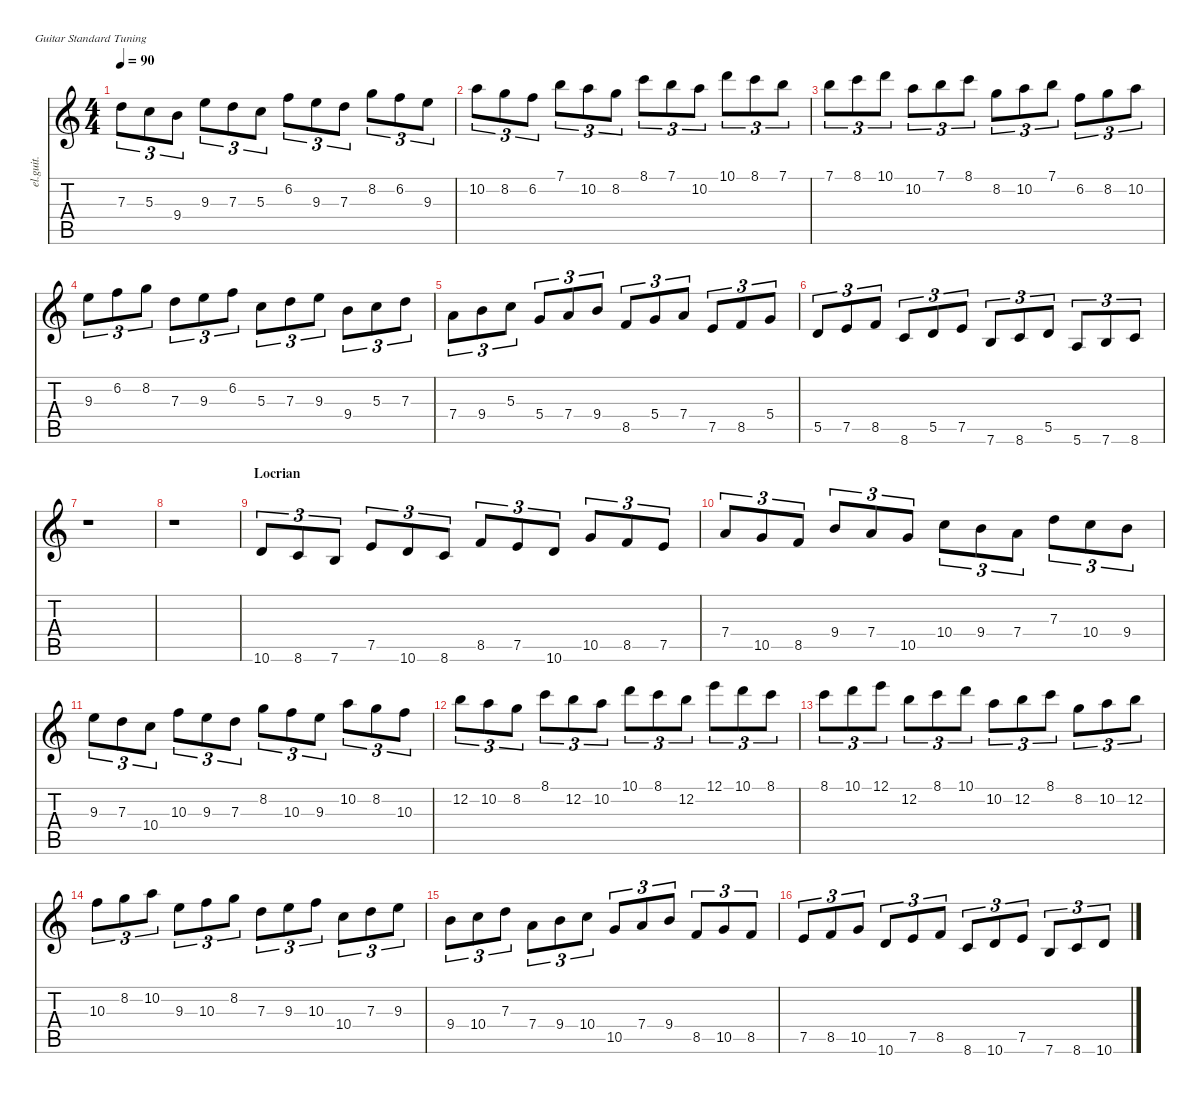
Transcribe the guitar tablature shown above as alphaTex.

\defaultSystemsLayout 4
\hideDynamics
\bracketExtendMode nobrackets
\track ("Clean Guitar" "el.guit.") {instrument electricguitarclean}
\staff {score tabs}
\tuning (E4 B3 G3 D3 A2 E2)
\ts (4 4)
\tempo 90
\clef g2
\ks c
7.3.8{tu (3 2) dy mf beam Down} 5.3.8{tu (3 2) beam Down} 9.4.8{tu (3 2) beam Down} 9.3.8{tu (3 2) beam Down} 7.3.8{tu (3 2) beam Down} 5.3.8{tu (3 2) beam Down} 6.2.8{tu (3 2) beam Down} 9.3.8{tu (3 2) beam Down} 7.3.8{tu (3 2) beam Down} 8.2.8{tu (3 2) beam Down} 6.2.8{tu (3 2) beam Down} 9.3.8{tu (3 2) beam Down} |
10.2.8{tu (3 2) beam Down} 8.2.8{tu (3 2) beam Down} 6.2.8{tu (3 2) beam Down} 7.1.8{tu (3 2) beam Down} 10.2.8{tu (3 2) beam Down} 8.2.8{tu (3 2) beam Down} 8.1.8{tu (3 2) beam Down} 7.1.8{tu (3 2) beam Down} 10.2.8{tu (3 2) beam Down} 10.1.8{tu (3 2) beam Down} 8.1.8{tu (3 2) beam Down} 7.1.8{tu (3 2) beam Down} |
7.1.8{tu (3 2) beam Down} 8.1.8{tu (3 2) beam Down} 10.1.8{tu (3 2) beam Down} 10.2.8{tu (3 2) beam Down} 7.1.8{tu (3 2) beam Down} 8.1.8{tu (3 2) beam Down} 8.2.8{tu (3 2) beam Down} 10.2.8{tu (3 2) beam Down} 7.1.8{tu (3 2) beam Down} 6.2.8{tu (3 2) beam Down} 8.2.8{tu (3 2) beam Down} 10.2.8{tu (3 2) beam Down} |
9.3.8{tu (3 2) beam Down} 6.2.8{tu (3 2) beam Down} 8.2.8{tu (3 2) beam Down} 7.3.8{tu (3 2) beam Down} 9.3.8{tu (3 2) beam Down} 6.2.8{tu (3 2) beam Down} 5.3.8{tu (3 2) beam Down} 7.3.8{tu (3 2) beam Down} 9.3.8{tu (3 2) beam Down} 9.4.8{tu (3 2) beam Down} 5.3.8{tu (3 2) beam Down} 7.3.8{tu (3 2) beam Down} |
7.4.8{tu (3 2) beam Down} 9.4.8{tu (3 2) beam Down} 5.3.8{tu (3 2) beam Down} 5.4.8{tu (3 2) beam Up} 7.4.8{tu (3 2) beam Up} 9.4.8{tu (3 2) beam Up} 8.5.8{tu (3 2) beam Up} 5.4.8{tu (3 2) beam Up} 7.4.8{tu (3 2) beam Up} 7.5.8{tu (3 2) beam Up} 8.5.8{tu (3 2) beam Up} 5.4.8{tu (3 2) beam Up} |
5.5.8{tu (3 2) beam Up} 7.5.8{tu (3 2) beam Up} 8.5.8{tu (3 2) beam Up} 8.6.8{tu (3 2) beam Up} 5.5.8{tu (3 2) beam Up} 7.5.8{tu (3 2) beam Up} 7.6.8{tu (3 2) beam Up} 8.6.8{tu (3 2) beam Up} 5.5.8{tu (3 2) beam Up} 5.6.8{tu (3 2) beam Up} 7.6.8{tu (3 2) beam Up} 8.6.8{tu (3 2) beam Up} |
r.1{beam Down} |
r.1{beam Down} |
\section ("" "Locrian")
10.6.8{tu (3 2) beam Up} 8.6.8{tu (3 2) beam Up} 7.6.8{tu (3 2) beam Up} 7.5.8{tu (3 2) beam Up} 10.6.8{tu (3 2) beam Up} 8.6.8{tu (3 2) beam Up} 8.5.8{tu (3 2) beam Up} 7.5.8{tu (3 2) beam Up} 10.6.8{tu (3 2) beam Up} 10.5.8{tu (3 2) beam Up} 8.5.8{tu (3 2) beam Up} 7.5.8{tu (3 2) beam Up} |
7.4.8{tu (3 2) beam Up} 10.5.8{tu (3 2) beam Up} 8.5.8{tu (3 2) beam Up} 9.4.8{tu (3 2) beam Up} 7.4.8{tu (3 2) beam Up} 10.5.8{tu (3 2) beam Up} 10.4.8{tu (3 2) beam Down} 9.4.8{tu (3 2) beam Down} 7.4.8{tu (3 2) beam Down} 7.3.8{tu (3 2) beam Down} 10.4.8{tu (3 2) beam Down} 9.4.8{tu (3 2) beam Down} |
9.3.8{tu (3 2) beam Down} 7.3.8{tu (3 2) beam Down} 10.4.8{tu (3 2) beam Down} 10.3.8{tu (3 2) beam Down} 9.3.8{tu (3 2) beam Down} 7.3.8{tu (3 2) beam Down} 8.2.8{tu (3 2) beam Down} 10.3.8{tu (3 2) beam Down} 9.3.8{tu (3 2) beam Down} 10.2.8{tu (3 2) beam Down} 8.2.8{tu (3 2) beam Down} 10.3.8{tu (3 2) beam Down} |
12.2.8{tu (3 2) beam Down} 10.2.8{tu (3 2) beam Down} 8.2.8{tu (3 2) beam Down} 8.1.8{tu (3 2) beam Down} 12.2.8{tu (3 2) beam Down} 10.2.8{tu (3 2) beam Down} 10.1.8{tu (3 2) beam Down} 8.1.8{tu (3 2) beam Down} 12.2.8{tu (3 2) beam Down} 12.1.8{tu (3 2) beam Down} 10.1.8{tu (3 2) beam Down} 8.1.8{tu (3 2) beam Down} |
8.1.8{tu (3 2) beam Down} 10.1.8{tu (3 2) beam Down} 12.1.8{tu (3 2) beam Down} 12.2.8{tu (3 2) beam Down} 8.1.8{tu (3 2) beam Down} 10.1.8{tu (3 2) beam Down} 10.2.8{tu (3 2) beam Down} 12.2.8{tu (3 2) beam Down} 8.1.8{tu (3 2) beam Down} 8.2.8{tu (3 2) beam Down} 10.2.8{tu (3 2) beam Down} 12.2.8{tu (3 2) beam Down} |
10.3.8{tu (3 2) beam Down} 8.2.8{tu (3 2) beam Down} 10.2.8{tu (3 2) beam Down} 9.3.8{tu (3 2) beam Down} 10.3.8{tu (3 2) beam Down} 8.2.8{tu (3 2) beam Down} 7.3.8{tu (3 2) beam Down} 9.3.8{tu (3 2) beam Down} 10.3.8{tu (3 2) beam Down} 10.4.8{tu (3 2) beam Down} 7.3.8{tu (3 2) beam Down} 9.3.8{tu (3 2) beam Down} |
9.4.8{tu (3 2) beam Down} 10.4.8{tu (3 2) beam Down} 7.3.8{tu (3 2) beam Down} 7.4.8{tu (3 2) beam Down} 9.4.8{tu (3 2) beam Down} 10.4.8{tu (3 2) beam Down} 10.5.8{tu (3 2) beam Up} 7.4.8{tu (3 2) beam Up} 9.4.8{tu (3 2) beam Up} 8.5.8{tu (3 2) beam Up} 10.5.8{tu (3 2) beam Up} 8.5.8{tu (3 2) beam Up} |
7.5.8{tu (3 2) beam Up} 8.5.8{tu (3 2) beam Up} 10.5.8{tu (3 2) beam Up} 10.6.8{tu (3 2) beam Up} 7.5.8{tu (3 2) beam Up} 8.5.8{tu (3 2) beam Up} 8.6.8{tu (3 2) beam Up} 10.6.8{tu (3 2) beam Up} 7.5.8{tu (3 2) beam Up} 7.6.8{tu (3 2) beam Up} 8.6.8{tu (3 2) beam Up} 10.6.8{tu (3 2) beam Up}
